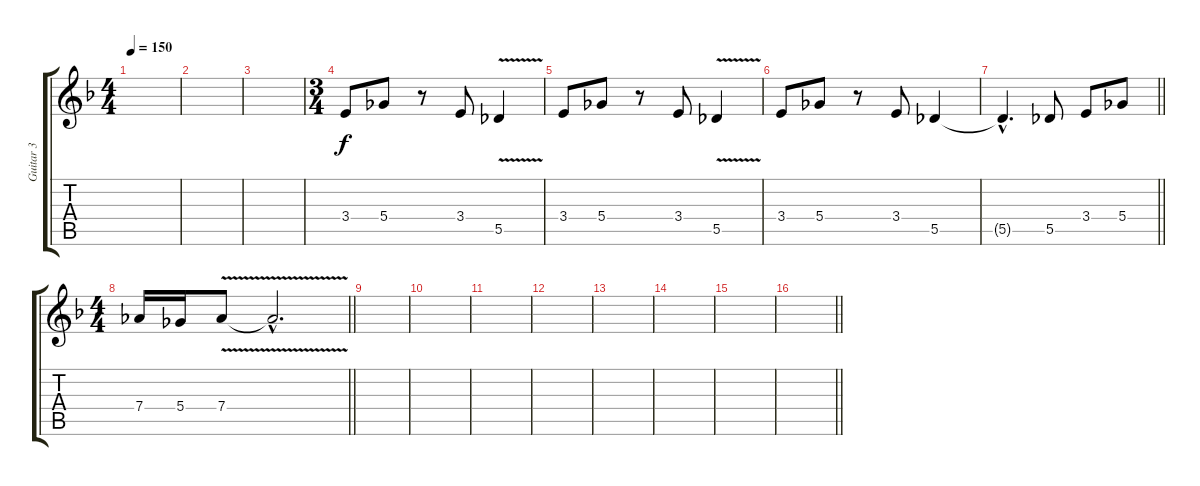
\track ("Guitar 3" "Guitar 3") {instrument distortionguitar}
\staff {score tabs}
\tuning (Eb4 Bb3 Gb3 Db3 Ab2 Eb2) {hide}
\ts (4 4)
\tempo 150
\clef g2
\ks f
|
|
|
\ts (3 4)
3.4.8 5.4.8 r.8 3.4.8 5.5{v}.4 |
3.4.8 5.4.8 r.8 3.4.8 5.5{v}.4 |
3.4.8 5.4.8 r.8 3.4.8 5.5.4 |
\barLineRight lightlight
5.5{hac t}.4{d} 5.5.8 3.4.8 5.4.8 |
\ts (4 4)
\barLineRight lightlight
7.4.16 5.4.16 7.4{v}.8 7.4{hac t}.2{d} |
|
|
|
|
|
|
|
\barLineRight lightlight
